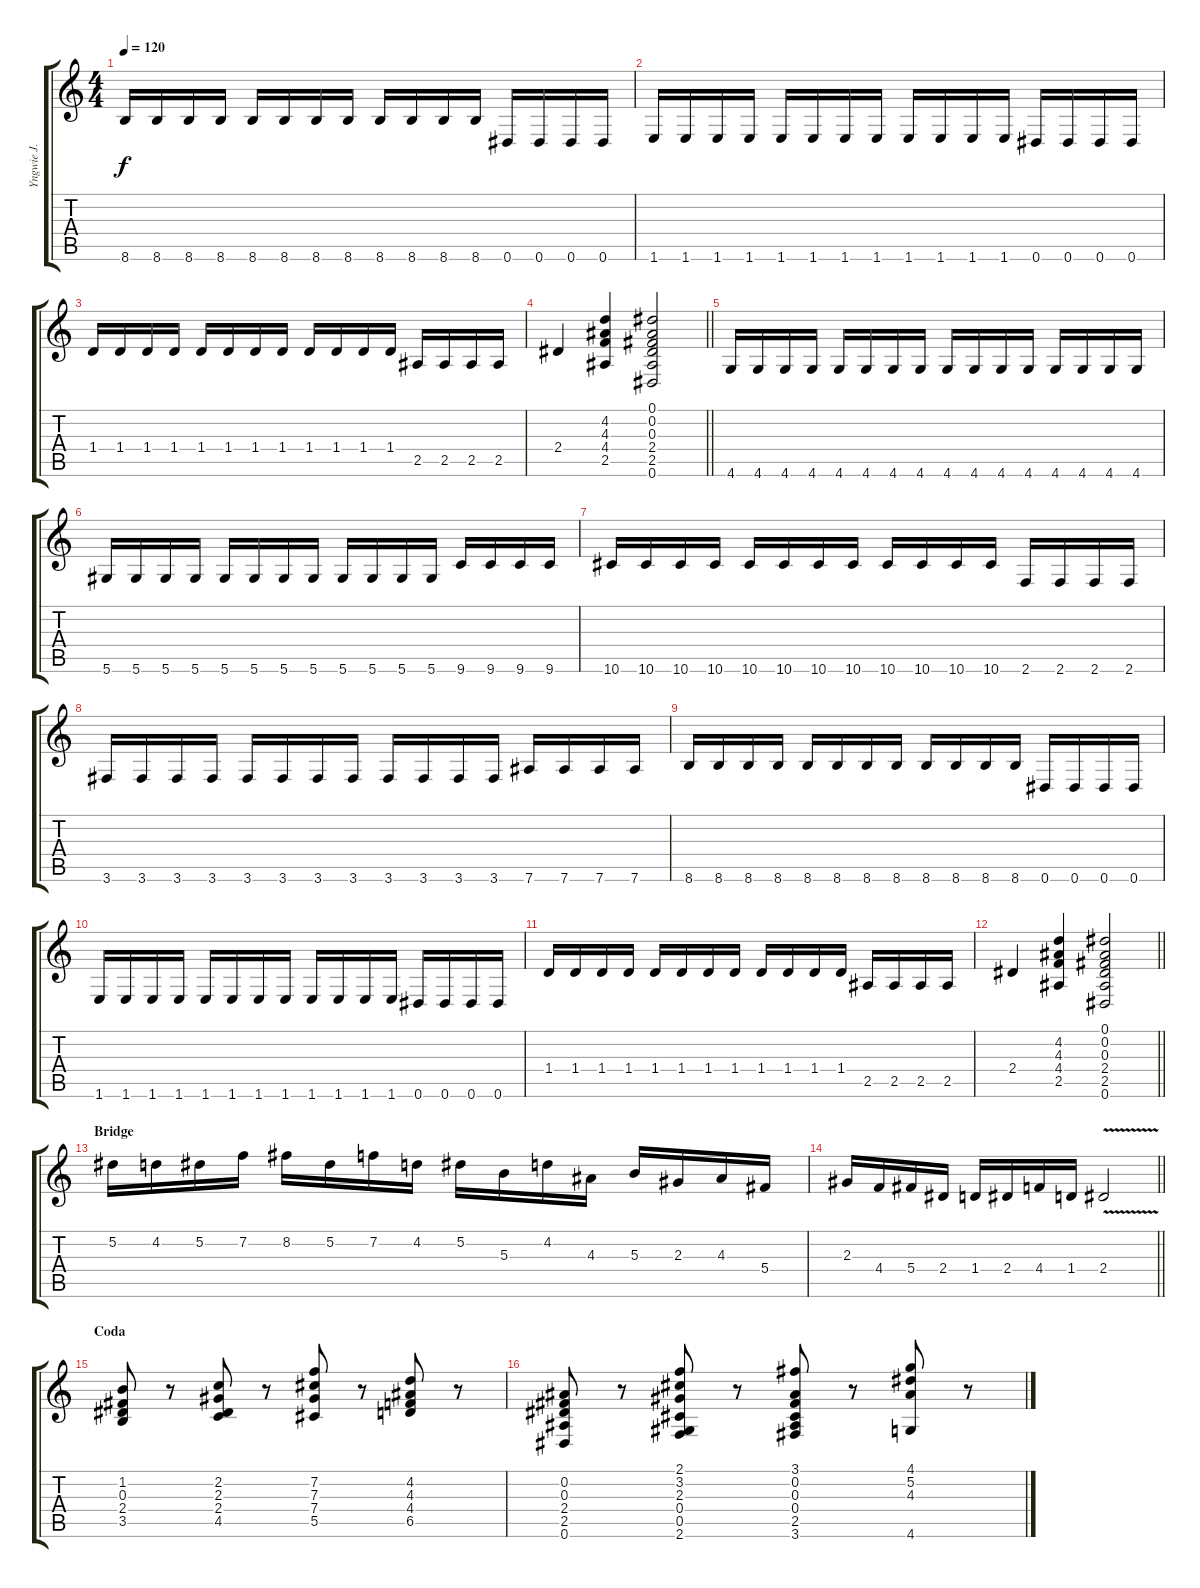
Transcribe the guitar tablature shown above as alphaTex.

\track ("Yngwie J. Malmsteen" "Yngwie J. ") {instrument distortionguitar}
\staff {score tabs}
\tuning (Eb4 Bb3 Gb3 Db3 Ab2 Eb2) {hide}
\ts (4 4)
\tempo 120
\clef g2
\ks c
8.6.16{dy f} 8.6.16 8.6.16 8.6.16 8.6.16 8.6.16 8.6.16 8.6.16 8.6.16 8.6.16 8.6.16 8.6.16 0.6.16 0.6.16 0.6.16 0.6.16 |
1.6.16 1.6.16 1.6.16 1.6.16 1.6.16 1.6.16 1.6.16 1.6.16 1.6.16 1.6.16 1.6.16 1.6.16 0.6.16 0.6.16 0.6.16 0.6.16 |
1.4.16 1.4.16 1.4.16 1.4.16 1.4.16 1.4.16 1.4.16 1.4.16 1.4.16 1.4.16 1.4.16 1.4.16 2.5.16 2.5.16 2.5.16 2.5.16 |
\barLineRight lightlight
2.4.4 (4.2 4.3 4.4 2.5).4 (0.1 0.2 0.3 2.4 2.5 0.6).2 |
4.6.16 4.6.16 4.6.16 4.6.16 4.6.16 4.6.16 4.6.16 4.6.16 4.6.16 4.6.16 4.6.16 4.6.16 4.6.16 4.6.16 4.6.16 4.6.16 |
5.6.16 5.6.16 5.6.16 5.6.16 5.6.16 5.6.16 5.6.16 5.6.16 5.6.16 5.6.16 5.6.16 5.6.16 9.6.16 9.6.16 9.6.16 9.6.16 |
10.6.16 10.6.16 10.6.16 10.6.16 10.6.16 10.6.16 10.6.16 10.6.16 10.6.16 10.6.16 10.6.16 10.6.16 2.6.16 2.6.16 2.6.16 2.6.16 |
3.6.16 3.6.16 3.6.16 3.6.16 3.6.16 3.6.16 3.6.16 3.6.16 3.6.16 3.6.16 3.6.16 3.6.16 7.6.16 7.6.16 7.6.16 7.6.16 |
8.6.16 8.6.16 8.6.16 8.6.16 8.6.16 8.6.16 8.6.16 8.6.16 8.6.16 8.6.16 8.6.16 8.6.16 0.6.16 0.6.16 0.6.16 0.6.16 |
1.6.16 1.6.16 1.6.16 1.6.16 1.6.16 1.6.16 1.6.16 1.6.16 1.6.16 1.6.16 1.6.16 1.6.16 0.6.16 0.6.16 0.6.16 0.6.16 |
1.4.16 1.4.16 1.4.16 1.4.16 1.4.16 1.4.16 1.4.16 1.4.16 1.4.16 1.4.16 1.4.16 1.4.16 2.5.16 2.5.16 2.5.16 2.5.16 |
\barLineRight lightlight
2.4.4 (4.2 4.3 4.4 2.5).4 (0.1 0.2 0.3 2.4 2.5 0.6).2 |
\section ("" "Bridge")
5.2.16 4.2.16 5.2.16 7.2.16 8.2.16 5.2.16 7.2.16 4.2.16 5.2.16 5.3.16 4.2.16 4.3.16 5.3.16 2.3.16 4.3.16 5.4.16 |
\barLineRight lightlight
2.3.16 4.4.16 5.4.16 2.4.16 1.4.16 2.4.16 4.4.16 1.4.16 2.4{v}.2 |
\section ("" "Coda")
(1.2 0.3 2.4 3.5).8 r.8 (2.2 2.3 2.4 4.5).8 r.8 (7.2 7.3 7.4 5.5).8 r.8 (4.2 4.3 4.4 6.5).8 r.8 |
(0.2 0.3 2.4 2.5 0.6).8 r.8 (2.1 3.2 2.3 0.4 0.5 2.6).8 r.8 (3.1 0.2 0.3 0.4 2.5 3.6).8 r.8 (4.1 5.2 4.3 4.6).8 r.8
